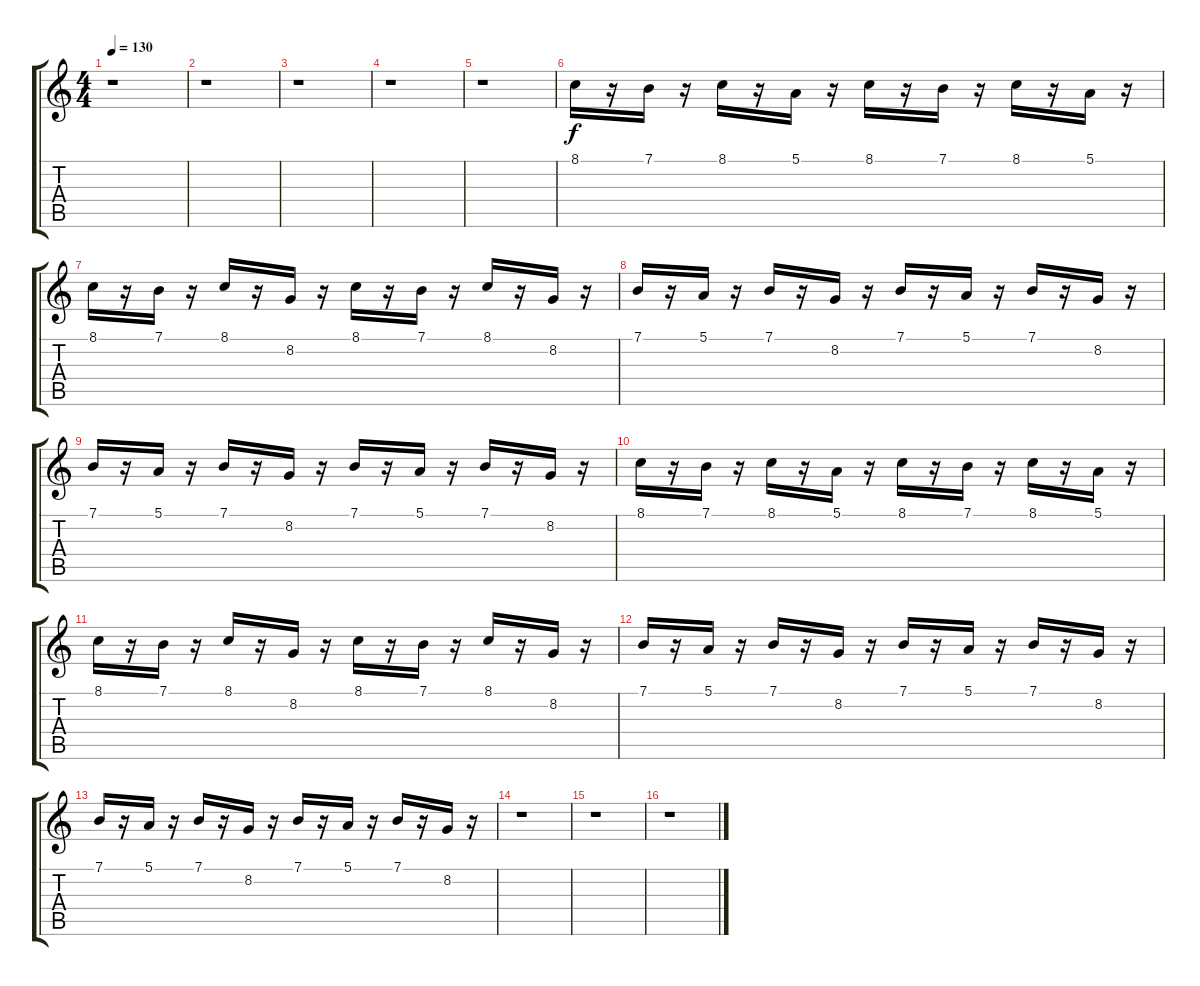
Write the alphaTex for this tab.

\track "" {instrument lead1square}
\staff {score tabs}
\tuning (E4 B3 G3 D3 A2 E2) {hide}
\ts (4 4)
\tempo 130
\clef g2
\ks c
r.1{dy f} |
r.1 |
r.1 |
r.1 |
r.1 |
8.1.16 r.16 7.1.16 r.16 8.1.16 r.16 5.1.16 r.16 8.1.16 r.16 7.1.16 r.16 8.1.16 r.16 5.1.16 r.16 |
8.1.16 r.16 7.1.16 r.16 8.1.16 r.16 8.2.16 r.16 8.1.16 r.16 7.1.16 r.16 8.1.16 r.16 8.2.16 r.16 |
7.1.16 r.16 5.1.16 r.16 7.1.16 r.16 8.2.16 r.16 7.1.16 r.16 5.1.16 r.16 7.1.16 r.16 8.2.16 r.16 |
7.1.16 r.16 5.1.16 r.16 7.1.16 r.16 8.2.16 r.16 7.1.16 r.16 5.1.16 r.16 7.1.16 r.16 8.2.16 r.16 |
8.1.16 r.16 7.1.16 r.16 8.1.16 r.16 5.1.16 r.16 8.1.16 r.16 7.1.16 r.16 8.1.16 r.16 5.1.16 r.16 |
8.1.16 r.16 7.1.16 r.16 8.1.16 r.16 8.2.16 r.16 8.1.16 r.16 7.1.16 r.16 8.1.16 r.16 8.2.16 r.16 |
7.1.16 r.16 5.1.16 r.16 7.1.16 r.16 8.2.16 r.16 7.1.16 r.16 5.1.16 r.16 7.1.16 r.16 8.2.16 r.16 |
7.1.16 r.16 5.1.16 r.16 7.1.16 r.16 8.2.16 r.16 7.1.16 r.16 5.1.16 r.16 7.1.16 r.16 8.2.16 r.16 |
r.1 |
r.1 |
r.1
